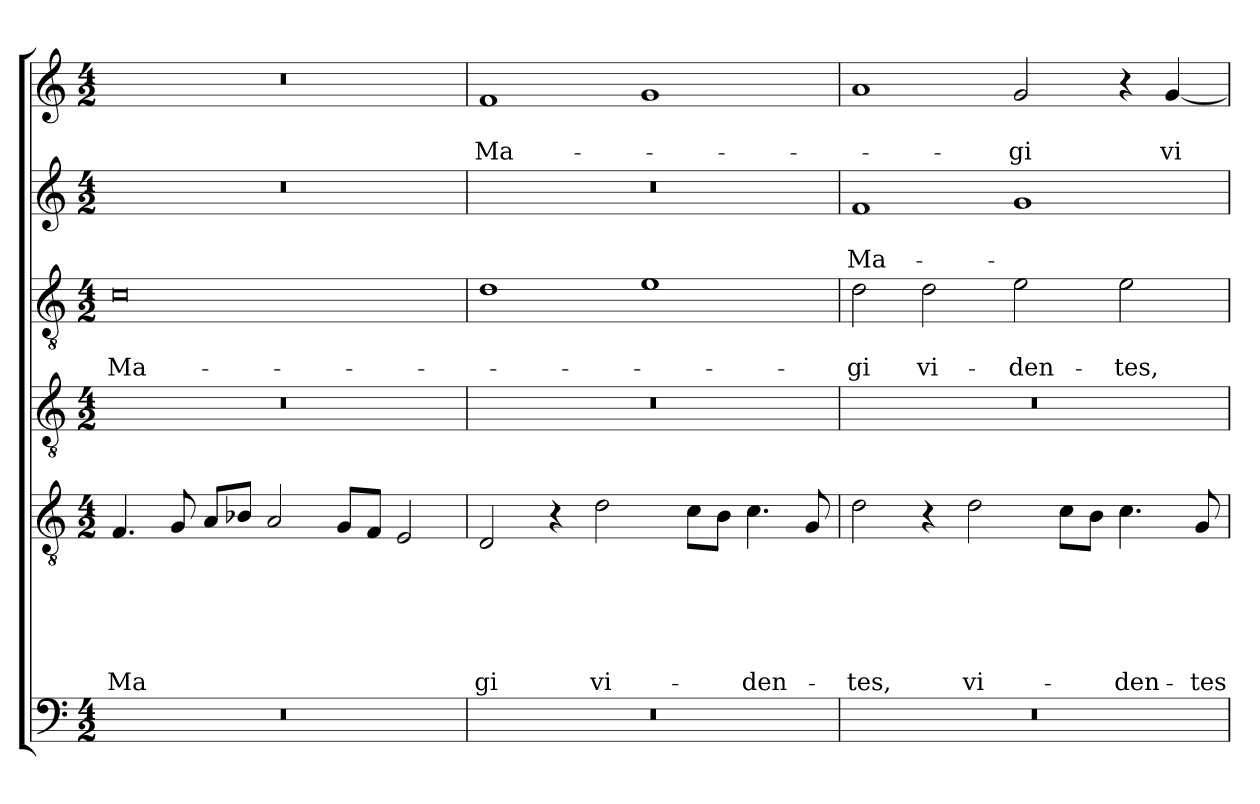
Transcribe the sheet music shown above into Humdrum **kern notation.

**kern	**kern	**text	**text	**text	**text	**text	**text	**kern	**kern	**text	**text	**kern	**text	**text	**kern	**text	**text
*part6	*part5	*part5	*part5	*part5	*part5	*part5	*part5	*part4	*part3	*part3	*part3	*part2	*part2	*part2	*part1	*part1	*part1
*staff6	*staff5	*staff5	*staff5	*staff5	*staff5	*staff5	*staff5	*staff4	*staff3	*staff3	*staff3	*staff2	*staff2	*staff2	*staff1	*staff1	*staff1
*clefF4	*clefGv2	*	*	*	*	*	*	*clefGv2	*clefGv2	*	*	*clefG2	*	*	*clefG2	*	*
*k[]	*k[]	*	*	*	*	*	*	*k[]	*k[]	*	*	*k[]	*	*	*k[]	*	*
*C:	*C:	*	*	*	*	*	*	*C:	*C:	*	*	*C:	*	*	*C:	*	*
*M4/2	*M4/2	*	*	*	*	*	*	*M4/2	*M4/2	*	*	*M4/2	*	*	*M4/2	*	*
=1	=1	=1	=1	=1	=1	=1	=1	=1	=1	=1	=1	=1	=1	=1	=1	=1	=1
!	!	!	!	!	!	!	!LO:LY:b	!	!	!	!LO:LY:b	!	!	!	!	!	!
0r	4.F/	.	.	.	.	.	Ma	0r	0c	.	Ma-	0r	.	.	0r	.	.
.	8G/	.	.	.	.	.	.	.	.	.	.	.	.	.	.	.	.
.	8A/L	.	.	.	.	.	.	.	.	.	.	.	.	.	.	.	.
.	8B-/J	.	.	.	.	.	.	.	.	.	.	.	.	.	.	.	.
.	2A/	.	.	.	.	.	.	.	.	.	.	.	.	.	.	.	.
.	8G/L	.	.	.	.	.	.	.	.	.	.	.	.	.	.	.	.
.	8F/J	.	.	.	.	.	.	.	.	.	.	.	.	.	.	.	.
.	2E/	.	.	.	.	.	.	.	.	.	.	.	.	.	.	.	.
=2	=2	=2	=2	=2	=2	=2	=2	=2	=2	=2	=2	=2	=2	=2	=2	=2	=2
!	!	!	!	!	!	!	!LO:LY:b	!	!	!	!	!	!	!	!	!	!LO:LY:b
0r	2D/	.	.	.	.	.	gi	0r	1d	.	.	0r	.	.	1f	.	Ma-
.	4r	.	.	.	.	.	.	.	.	.	.	.	.	.	.	.	.
!	!	!	!	!	!	!	!LO:LY:b	!	!	!	!	!	!	!	!	!	!
.	2d\	.	.	.	.	.	vi-	.	.	.	.	.	.	.	.	.	.
.	.	.	.	.	.	.	.	.	1e	.	.	.	.	.	1g	.	.
.	8c\L	.	.	.	.	.	.	.	.	.	.	.	.	.	.	.	.
.	8B\J	.	.	.	.	.	.	.	.	.	.	.	.	.	.	.	.
!	!	!	!	!	!	!	!LO:LY:b	!	!	!	!	!	!	!	!	!	!
.	4.c\	.	.	.	.	.	-den-	.	.	.	.	.	.	.	.	.	.
.	8G/	.	.	.	.	.	.	.	.	.	.	.	.	.	.	.	.
=3	=3	=3	=3	=3	=3	=3	=3	=3	=3	=3	=3	=3	=3	=3	=3	=3	=3
!	!	!	!	!	!	!	!LO:LY:b	!	!	!	!LO:LY:b	!	!	!LO:LY:b	!	!	!
0r	2d\	.	.	.	.	.	-tes,	0r	2d\	.	-gi	1f	.	Ma-	1a	.	.
!	!	!	!	!	!	!	!	!	!	!	!LO:LY:b	!	!	!	!	!	!
.	4r	.	.	.	.	.	.	.	2d\	.	vi-	.	.	.	.	.	.
!	!	!	!	!	!	!	!LO:LY:b	!	!	!	!	!	!	!	!	!	!
.	2d\	.	.	.	.	.	vi-	.	.	.	.	.	.	.	.	.	.
!	!	!	!	!	!	!	!	!	!	!	!LO:LY:b	!	!	!	!	!	!LO:LY:b
.	.	.	.	.	.	.	.	.	2e\	.	-den-	1g	.	.	2g/	.	-gi
.	8c\L	.	.	.	.	.	.	.	.	.	.	.	.	.	.	.	.
.	8B\J	.	.	.	.	.	.	.	.	.	.	.	.	.	.	.	.
!	!	!	!	!	!	!	!LO:LY:b	!	!	!	!LO:LY:b	!	!	!	!	!	!
.	4.c\	.	.	.	.	.	-den-	.	2e\	.	-tes,	.	.	.	4r	.	.
!	!	!	!	!	!	!	!	!	!	!	!	!	!	!	!	!	!LO:LY:b
.	.	.	.	.	.	.	.	.	.	.	.	.	.	.	[4g/	.	vi-
!	!	!	!	!	!	!	!LO:LY:b	!	!	!	!	!	!	!	!	!	!
.	8G/	.	.	.	.	.	-tes	.	.	.	.	.	.	.	.	.	.
=	=	=	=	=	=	=	=	=	=	=	=	=	=	=	=	=	=
*-	*-	*-	*-	*-	*-	*-	*-	*-	*-	*-	*-	*-	*-	*-	*-	*-	*-
